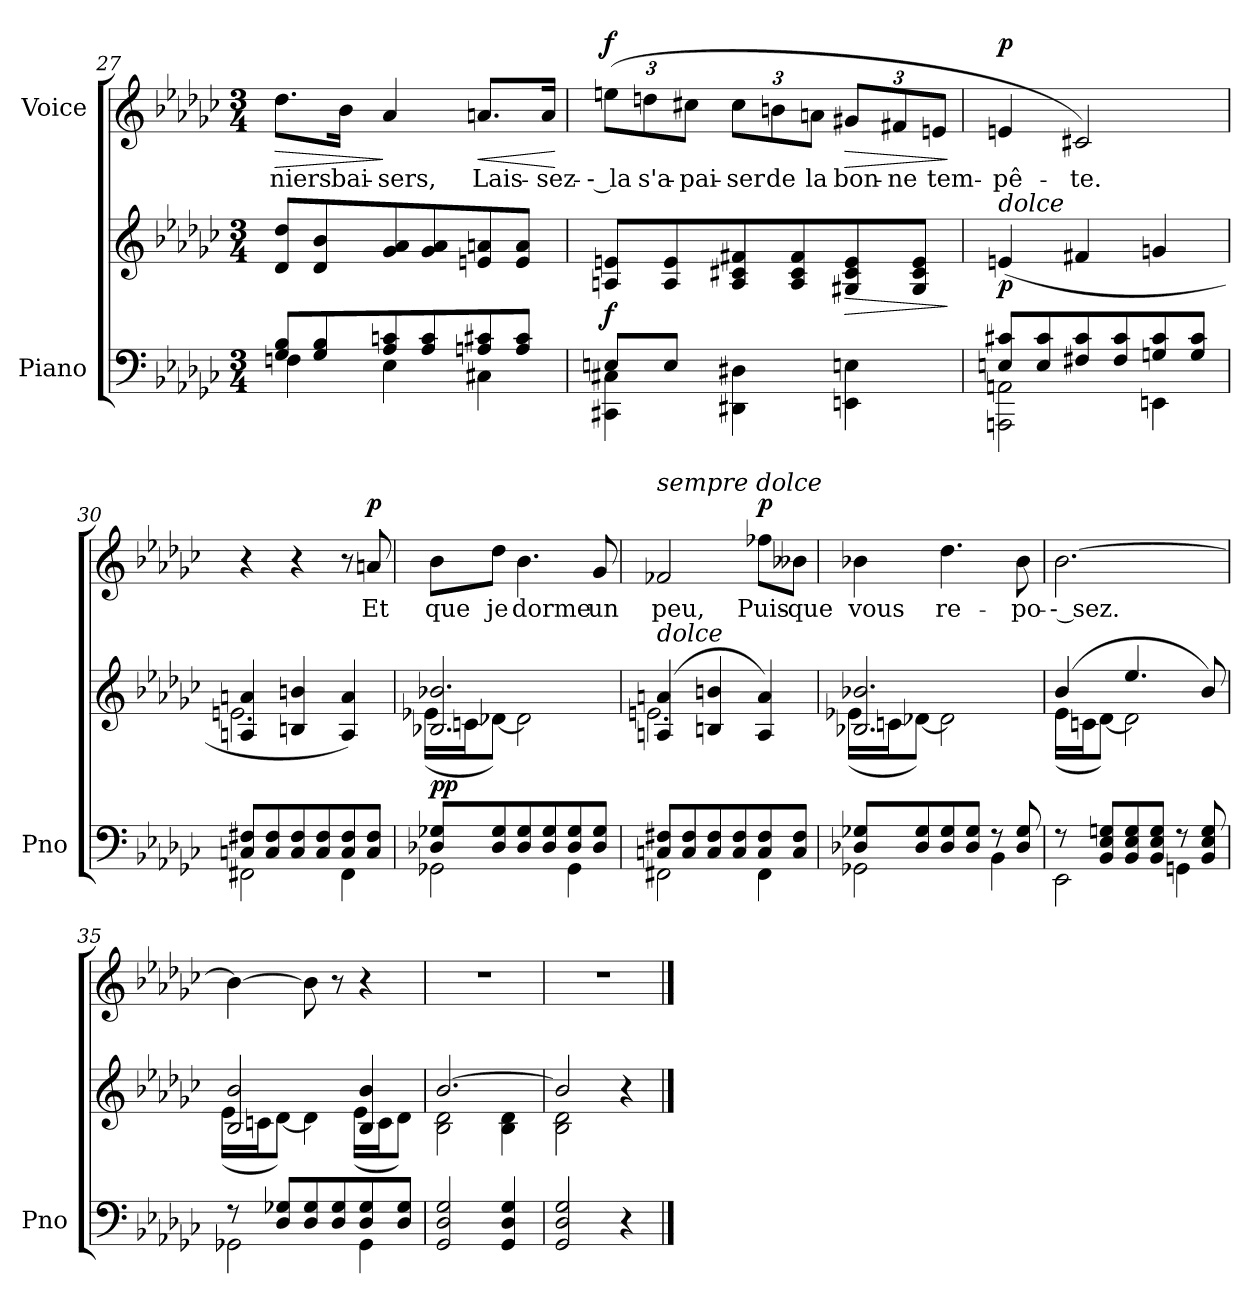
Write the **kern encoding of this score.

**kern	**kern	**dynam	**kern	**text	**dynam
*part2	*part2	*part2	*part1	*part1	*part1
*staff3	*staff2	*staff2/3	*staff1	*staff1	*staff1
*I"Piano	*	*	*I"Voice	*	*
*I'Pno	*	*	*	*	*
*clefF4	*clefG2	*	*clefG2	*	*
*k[b-e-a-d-g-c-]	*k[b-e-a-d-g-c-]	*	*k[b-e-a-d-g-c-]	*	*
*M3/4	*M3/4	*	*M3/4	*	*
=27	=27	=27	=27	=27	=27
*^	*	*	*	*	*
!	!	!	!	!	!LO:LY:b	!LO:HP:b
8G-/ 8B-/L	4Fn\	8d-/ 8dd-/L	.	8.dd-\L	-niers	>
8G-/ 8B-/	.	8d-/ 8b-/	.	.	.	.
!	!	!	!	!	!LO:LY:b	!
.	.	.	.	16b-\Jk	bai-	.
!	!	!	!	!	!LO:LY:b	!
8A-/ 8cn/	4E-\	8g-/ 8a-/	.	4a-/	-sers,	]
8A-/ 8c/	.	8g-/ 8a-/	.	.	.	.
!	!	!	!	!	!LO:LY:b	!LO:HP:b
8An/ 8c#X/	4C#X\	8en/ 8an/	.	8.an/L	Lais-	<
8A/ 8c#/J	.	8e/ 8a/J	.	.	.	.
!	!	!	!	!	!LO:LY:b	!
.	.	.	.	16a/Jk	-sez-	.
*v	*v	*	*	*	*	*
.	.	.	.	.	[
!!LO:LB:g=z
=28	=28	=28	=28	=28	=28
*^	*	*	*	*	*
!	!	!	!LO:DY:b	!	!LO:LY:b	!LO:DY:a
8En/L	4CC#X\ 4C#X\	8An/ 8en/L	f	(>12een\L	-- la	f
!	!	!	!	!	!LO:LY:b	!
.	.	.	.	12ddn\	s'a-	.
8E/J	.	8A/ 8e/	.	.	.	.
!	!	!	!	!	!LO:LY:b	!
.	.	.	.	12cc#X\J	-pai-	.
!	!	!	!	!	!LO:LY:b	!
2ryy	4DD#X\ 4D#X\	8A/ 8c#X/ 8f#X/	.	12cc#\L	-ser	.
!	!	!	!	!	!LO:LY:b	!
.	.	.	.	12bn\	de	.
.	.	8A/ 8c#/ 8f#/	.	.	.	.
!	!	!	!	!	!LO:LY:b	!
.	.	.	.	12an\J	la	.
!	!	!	!LO:HP:b	!	!LO:LY:b	!LO:HP:b
.	4EEn\ 4En\	8G#X/ 8c#/ 8e/	>	12g#X/L	bon-	>
!	!	!	!	!	!LO:LY:b	!
.	.	.	.	12f#X/	-ne	.
.	.	8G#/ 8c#/ 8e/J	.	.	.	.
!	!	!	!	!	!LO:LY:b	!
.	.	.	.	12en/J	tem-	.
*v	*v	*	*	*	*	*
.	.	]	.	.	]
=29	=29	=29	=29	=29	=29
*^	*	*	*	*	*
!	!	!LO:TX:a:i:t=dolce	!	!	!	!
!	!	!	!LO:DY:b	!	!LO:LY:b	!LO:DY:a
8En/ 8c#X/L	2AAAn\ 2AAn\	(>4en/	p	4en/	-pê-	p
8E/ 8c#/	.	.	.	.	.	.
!	!	!	!	!	!LO:LY:b	!
8F#X/ 8c#/	.	4f#X/	.	2c#X/)	-te.	.
8F#/ 8c#/	.	.	.	.	.	.
8Gn/ 8c#/	4EEn\	4gn/	.	.	.	.
8G/ 8c#/J	.	.	.	.	.	.
=30	=30	=30	=30	=30	=30	=30
*	*	*^	*	*	*	*
8Cn/ 8F#X/L	2FF#X\	4An/ 4an/	2.en\	.	4r	.	.
8C/ 8F#/	.	.	.	.	.	.	.
8C/ 8F#/	.	4Bn/ 4bn/	.	.	4r	.	.
8C/ 8F#/	.	.	.	.	.	.	.
8C/ 8F#/	4FF#\	4A/ 4a/)	.	.	8r	.	.
!	!	!	!	!	!	!LO:LY:b	!LO:DY:a
8C/ 8F#/J	.	.	.	.	8an/	Et	p
!!LO:LB:g=z
=31	=31	=31	=31	=31	=31	=31	=31
!	!	!	!	!LO:DY:b	!	!LO:LY:b	!
8D-X/ 8G-X/L	2GG-X\	2.B-X/ 2.b-X/	(>16e-X\LL	pp	8b-\L	que	.
.	.	.	16cn\J	.	.	.	.
!	!	!	!	!	!	!LO:LY:b	!
8D-/ 8G-/	.	.	[8d-X\J)	.	8dd-\J	je	.
!	!	!	!	!	!	!LO:LY:b	!
8D-/ 8G-/	.	.	2d-\]	.	4.b-\	dorme	.
8D-/ 8G-/	.	.	.	.	.	.	.
8D-/ 8G-/	4GG-\	.	.	.	.	.	.
!	!	!	!	!	!	!LO:LY:b	!
8D-/ 8G-/J	.	.	.	.	8g-/	un	.
=32	=32	=32	=32	=32	=32	=32	=32
!	!	!	!	!	!LO:TX:a:i:t=sempre dolce	!	!
!	!	!LO:TX:a:i:t=dolce	!	!	!	!	!
!	!	!	!	!	!	!LO:LY:b	!
8Cn/ 8F#X/L	2FF#X\	(>4An/ 4an/	2.en\	.	2f-X/	peu,	.
8C/ 8F#/	.	.	.	.	.	.	.
8C/ 8F#/	.	4Bn/ 4bn/	.	.	.	.	.
8C/ 8F#/	.	.	.	.	.	.	.
!	!	!	!	!	!	!LO:LY:b	!LO:DY:a
8C/ 8F#/	4FF#\	4A/ 4a/)	.	.	8ff-X\L	Puis-	p
!	!	!	!	!	!	!LO:LY:b	!
8C/ 8F#/J	.	.	.	.	8b--X\J	-que	.
=33	=33	=33	=33	=33	=33	=33	=33
!	!	!	!	!	!	!LO:LY:b	!
8D-X/ 8G-X/L	2GG-X\	2.B-X/ 2.b-X/	(>16e-X\LL	.	4b-X\	vous	.
.	.	.	16cn\J	.	.	.	.
8D-/ 8G-/	.	.	[8d-X\J)	.	.	.	.
!	!	!	!	!	!	!LO:LY:b	!
8D-/ 8G-/	.	.	2d-\]	.	4.dd-\	re-	.
8D-/ 8G-/J	.	.	.	.	.	.	.
8r	4BB-\	.	.	.	.	.	.
!	!	!	!	!	!	!LO:LY:b	!
8D-/ 8G-/	.	.	.	.	8b-\	-po-	.
!!LO:LB:g=z
=34	=34	=34	=34	=34	=34	=34	=34
!	!	!	!	!	!	!LO:LY:b	!
8r	2EE-\	(>4b-/	(>16e-\LL	.	[2.b-\	-- sez.	.
.	.	.	16cn\J	.	.	.	.
8BB-/ 8E-/ 8Gn/L	.	.	[8d-\J)	.	.	.	.
8BB-/ 8E-/ 8G/	.	4.ee-/	2d-\]	.	.	.	.
8BB-/ 8E-/ 8G/J	.	.	.	.	.	.	.
8r	4GGn\	.	.	.	.	.	.
8BB-/ 8E-/ 8G/	.	8b-/)	.	.	.	.	.
=35	=35	=35	=35	=35	=35	=35	=35
8r	2GG-X\	2B-/ 2b-/	(>16e-\LL	.	4b-\_	.	.
.	.	.	16cn\J	.	.	.	.
8D-/ 8G-X/L	.	.	[8d-\J)	.	.	.	.
8D-/ 8G-/	.	.	4d-\]	.	8b-\]	.	.
8D-/ 8G-/	.	.	.	.	8r	.	.
8D-/ 8G-/	4GG-\	4B-/ 4b-/	(>16e-\LL	.	4r	.	.
.	.	.	16c\J	.	.	.	.
8D-/ 8G-/J	.	.	8d-\J)	.	.	.	.
*v	*v	*	*	*	*	*	*
=36	=36	=36	=36	=36	=36	=36
2GG-/ 2D-/ 2G-/	[2.b-/	2B-\ 2d-\	.	2.r	.	.
4GG-/ 4D-/ 4G-/	.	4B-\ 4d-\	.	.	.	.
=37	=37	=37	=37	=37	=37	=37
2GG-/ 2D-/ 2G-/	2b-/]	2B-\ 2d-\	.	2.r	.	.
4r	4r	4ryy	.	.	.	.
*	*v	*v	*	*	*	*
==	==	==	==	==	==
*-	*-	*-	*-	*-	*-
